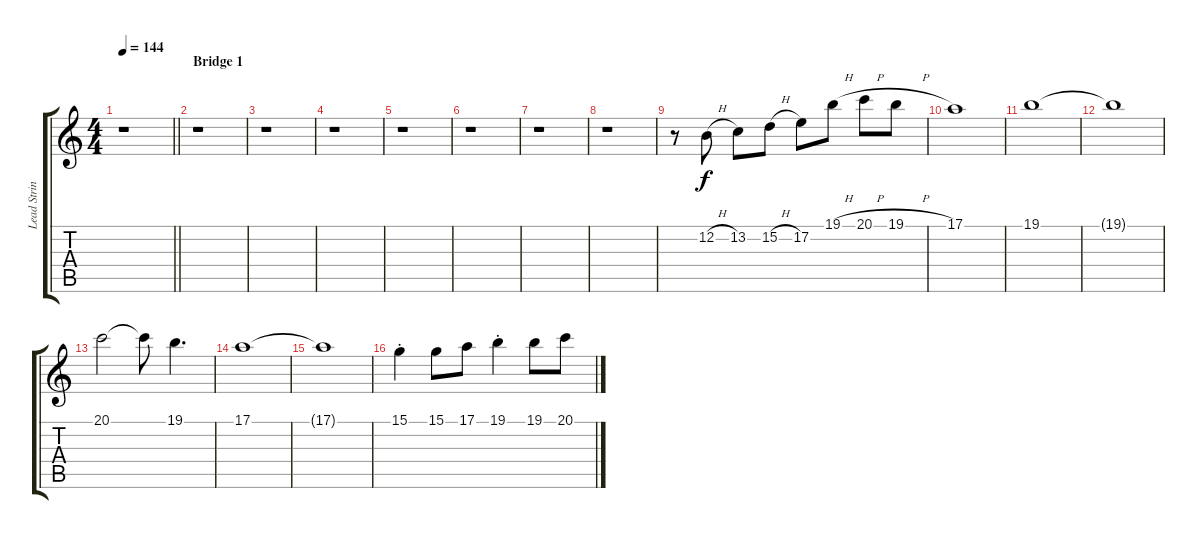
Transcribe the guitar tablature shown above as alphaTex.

\track ("Lead String" "Lead Strin") {instrument stringensemble1}
\staff {score tabs}
\tuning (E4 B3 G3 D3 A2 E2) {hide}
\ts (4 4)
\tempo 144
\clef g2
\barLineRight lightlight
\ks c
r.1{dy mp} |
\section ("" "Bridge 1")
r.1 |
r.1 |
r.1 |
r.1 |
r.1 |
r.1 |
r.1 |
r.8{volume 12} 12.2{h}.8{dy f} 13.2.8 15.2{h}.8 17.2.8 19.1{h}.8 20.1{h}.8 19.1{h}.8 |
17.1.1 |
19.1.1 |
19.1{t}.1 |
20.1.2 20.1{t}.8 19.1.4{d} |
17.1.1 |
17.1{t}.1 |
15.1{st}.4 15.1.8 17.1.8 19.1{st}.4 19.1.8 20.1.8
